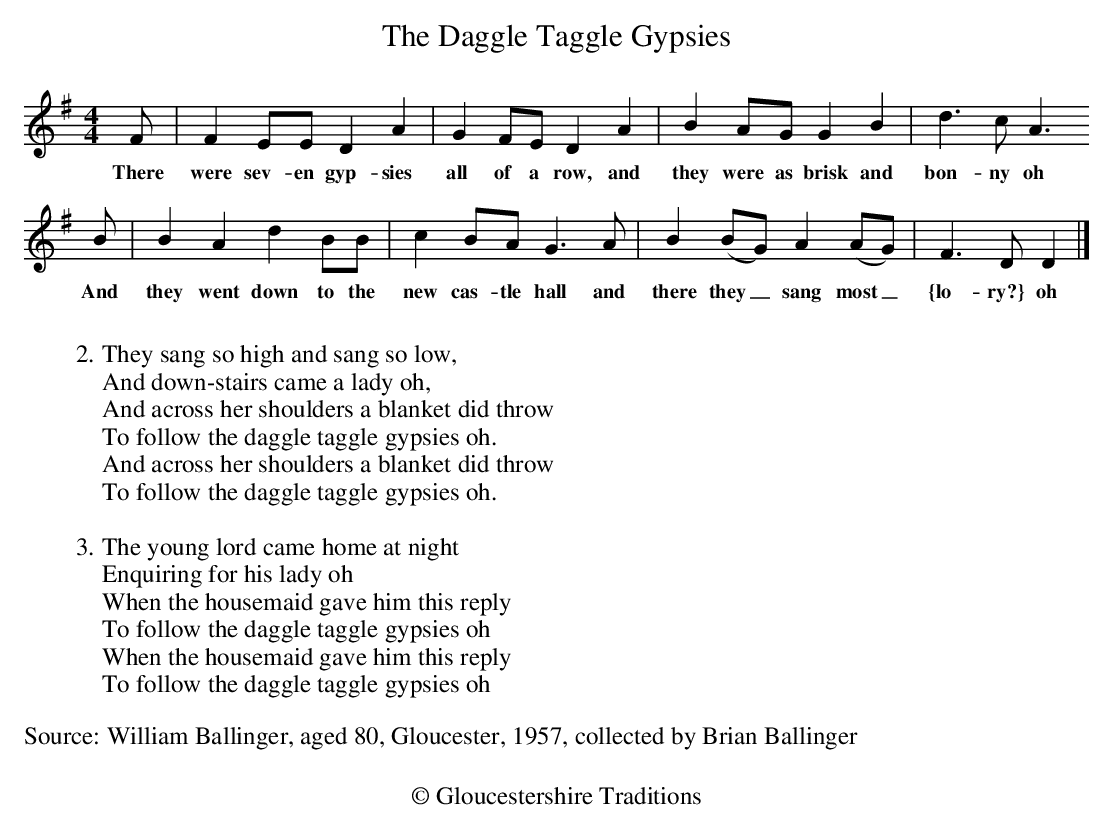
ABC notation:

X:1
T: The Daggle Taggle Gypsies
M: 4/4
L: 1/4
K: Dmix
F/ | FE/E/DA | GF/E/DA | BA/G/ GB | d3/c/A3/
w:There were sev-en gyp-sies all of a row, and they were as brisk and bon-ny oh
B/ | BAdB/B/ | cB/A/G3/A/ | B(B/G/) A(A/G/) | F3/D/D |]
w:And they went down to the new cas-tle hall and there they_ sang most_ {lo-ry?} oh
%%text
%%text
%%text
W:2.They sang so high and sang so low,
W:And down-stairs came a lady oh,
W:And across her shoulders a blanket did throw
W:To follow the daggle taggle gypsies oh.
W:And across her shoulders a blanket did throw
W:To follow the daggle taggle gypsies oh.
W:
W:3.The young lord came home at night
W:Enquiring for his lady oh
W:When the housemaid gave him this reply
W:To follow the daggle taggle gypsies oh
W:When the housemaid gave him this reply
W:To follow the daggle taggle gypsies oh
